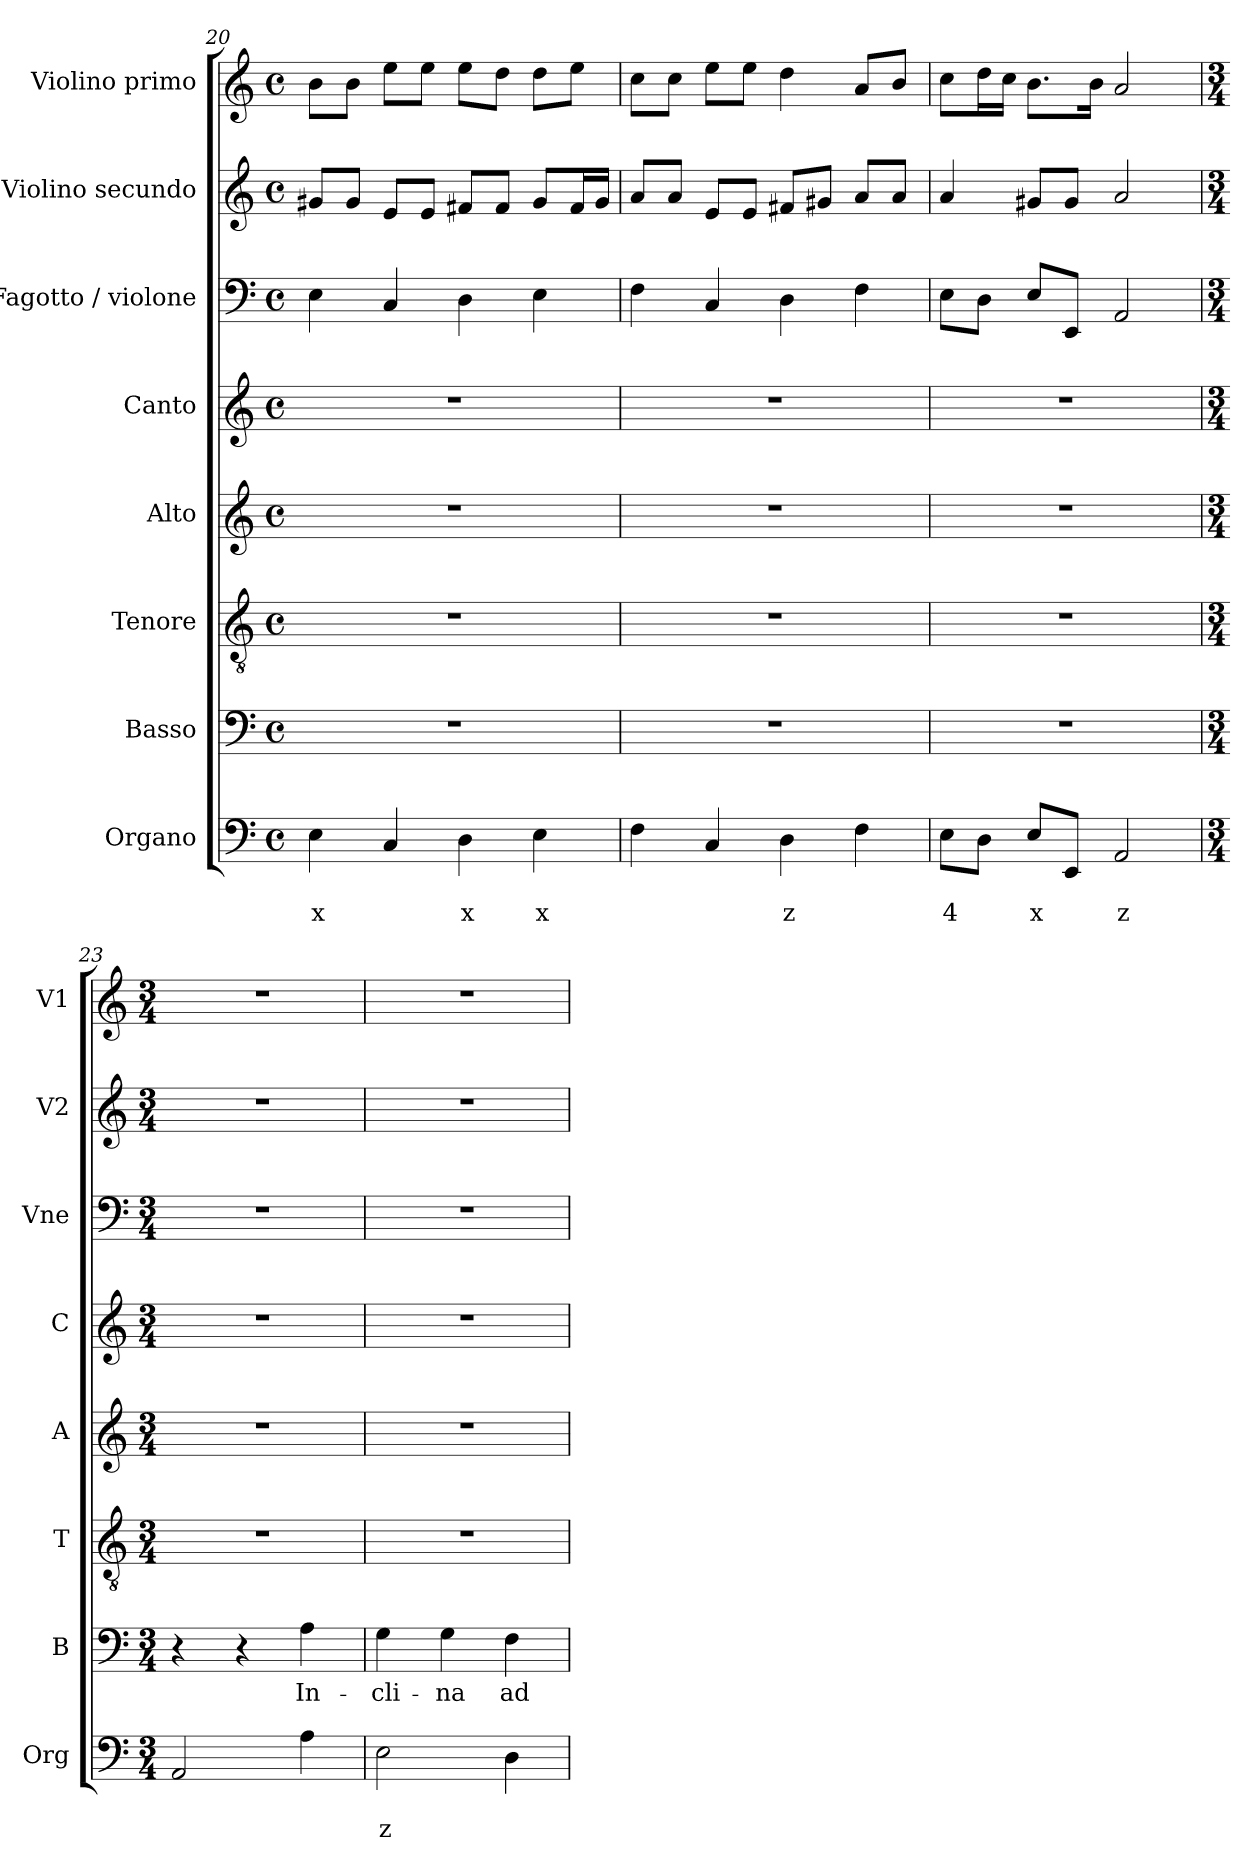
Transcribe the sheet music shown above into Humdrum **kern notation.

**kern	**text	**text	**kern	**text	**kern	**kern	**kern	**kern	**kern	**kern
*part8	*part8	*part8	*part7	*part7	*part6	*part5	*part4	*part3	*part2	*part1
*staff8	*staff8	*staff8	*staff7	*staff7	*staff6	*staff5	*staff4	*staff3	*staff2	*staff1
*I"Organo	*	*	*I"Basso	*	*I"Tenore	*I"Alto	*I"Canto	*I"Fagotto / violone	*I"Violino secundo	*I"Violino primo
*I'Org	*	*	*I'B	*	*I'T	*I'A	*I'C	*I'Vne	*I'V2	*I'V1
*clefF4	*	*	*clefF4	*	*clefGv2	*clefG2	*clefG2	*clefF4	*clefG2	*clefG2
*k[]	*	*	*k[]	*	*k[]	*k[]	*k[]	*k[]	*k[]	*k[]
*C:	*	*	*C:	*	*C:	*C:	*C:	*C:	*C:	*C:
*M4/4	*	*	*M4/4	*	*M4/4	*M4/4	*M4/4	*M4/4	*M4/4	*M4/4
*met(c)	*	*	*met(c)	*	*met(c)	*met(c)	*met(c)	*met(c)	*met(c)	*met(c)
=20	=20	=20	=20	=20	=20	=20	=20	=20	=20	=20
!	!	!LO:LY:b	!	!	!	!	!	!	!	!
4E\	.	x	1r	.	1r	1r	1r	4E\	8g#X/L	8b\L
.	.	.	.	.	.	.	.	.	8g#/J	8b\J
4C/	.	.	.	.	.	.	.	4C/	8e/L	8ee\L
.	.	.	.	.	.	.	.	.	8e/J	8ee\J
!	!	!LO:LY:b	!	!	!	!	!	!	!	!
4D\	.	x	.	.	.	.	.	4D\	8f#X/L	8ee\L
.	.	.	.	.	.	.	.	.	8f#/J	8dd\J
!	!	!LO:LY:b	!	!	!	!	!	!	!	!
4E\	.	x	.	.	.	.	.	4E\	8g#/L	8dd\L
.	.	.	.	.	.	.	.	.	16f#/L	8ee\J
.	.	.	.	.	.	.	.	.	16g#/JJ	.
=21	=21	=21	=21	=21	=21	=21	=21	=21	=21	=21
4F\	.	.	1r	.	1r	1r	1r	4F\	8a/L	8cc\L
.	.	.	.	.	.	.	.	.	8a/J	8cc\J
4C/	.	.	.	.	.	.	.	4C/	8e/L	8ee\L
.	.	.	.	.	.	.	.	.	8e/J	8ee\J
!	!	!LO:LY:b	!	!	!	!	!	!	!	!
4D\	.	z	.	.	.	.	.	4D\	8f#X/L	4dd\
.	.	.	.	.	.	.	.	.	8g#X/J	.
4F\	.	.	.	.	.	.	.	4F\	8a/L	8a/L
.	.	.	.	.	.	.	.	.	8a/J	8b/J
=22	=22	=22	=22	=22	=22	=22	=22	=22	=22	=22
!	!	!LO:LY:b	!	!	!	!	!	!	!	!
8E\L	.	4	1r	.	1r	1r	1r	8E\L	4a/	8cc\L
8D\J	.	.	.	.	.	.	.	8D\J	.	16dd\L
.	.	.	.	.	.	.	.	.	.	16cc\JJ
!	!	!LO:LY:b	!	!	!	!	!	!	!	!
8E/L	.	x	.	.	.	.	.	8E/L	8g#X/L	8.b\L
8EE/J	.	.	.	.	.	.	.	8EE/J	8g#/J	.
.	.	.	.	.	.	.	.	.	.	16b\Jk
!	!	!LO:LY:b	!	!	!	!	!	!	!	!
2AA/	.	z	.	.	.	.	.	2AA/	2a/	2a/
!!LO:PB:g=z
=23	=23	=23	=23	=23	=23	=23	=23	=23	=23	=23
*M3/4	*	*	*M3/4	*	*M3/4	*M3/4	*M3/4	*M3/4	*M3/4	*M3/4
2AA/	.	.	4r	.	2.r	2.r	2.r	2.r	2.r	2.r
.	.	.	4r	.	.	.	.	.	.	.
!	!	!	!	!LO:LY:b	!	!	!	!	!	!
4A\	.	.	4A\	In-	.	.	.	.	.	.
=24	=24	=24	=24	=24	=24	=24	=24	=24	=24	=24
!	!	!LO:LY:b	!	!LO:LY:b	!	!	!	!	!	!
2E\	.	z	4G\	-cli-	2.r	2.r	2.r	2.r	2.r	2.r
!	!	!	!	!LO:LY:b	!	!	!	!	!	!
.	.	.	4G\	-na	.	.	.	.	.	.
!	!	!	!	!LO:LY:b	!	!	!	!	!	!
4D\	.	.	4F\	ad	.	.	.	.	.	.
=	=	=	=	=	=	=	=	=	=	=
*-	*-	*-	*-	*-	*-	*-	*-	*-	*-	*-
